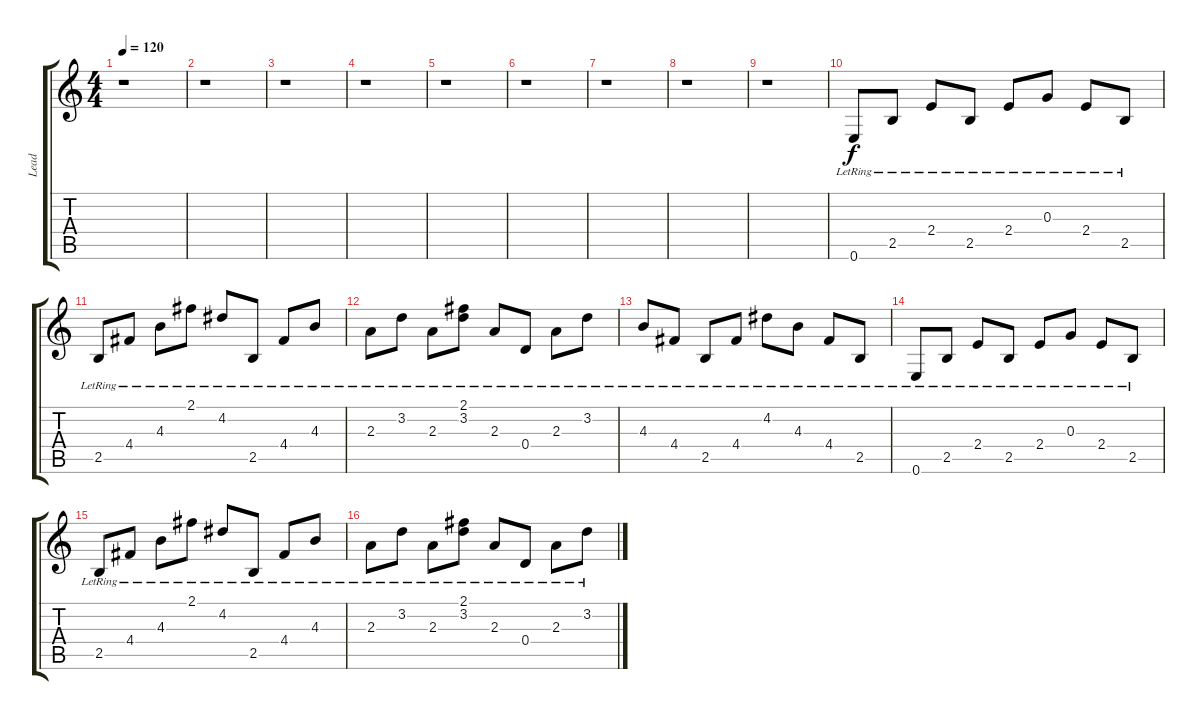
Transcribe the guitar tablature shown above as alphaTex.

\track ("Lead" "Lead") {instrument acousticguitarsteel}
\staff {score tabs}
\tuning (E4 B3 G3 D3 A2 E2) {hide}
\ts (4 4)
\tempo 120
\clef g2
\ks c
r.1{dy f} |
r.1 |
r.1 |
r.1 |
r.1 |
r.1 |
r.1 |
r.1 |
r.1 |
0.6{lr}.8 2.5{lr}.8 2.4{lr}.8 2.5{lr}.8 2.4{lr}.8 0.3{lr}.8 2.4{lr}.8 2.5{lr}.8 |
2.5{lr}.8 4.4{lr}.8 4.3{lr}.8 2.1{lr}.8 4.2{lr}.8 2.5{lr}.8 4.4{lr}.8 4.3{lr}.8 |
2.3{lr}.8 3.2{lr}.8 2.3{lr}.8 (2.1{lr} 3.2{lr}).8 2.3{lr}.8 0.4{lr}.8 2.3{lr}.8 3.2{lr}.8 |
4.3{lr}.8 4.4{lr}.8 2.5{lr}.8 4.4{lr}.8 4.2{lr}.8 4.3{lr}.8 4.4{lr}.8 2.5{lr}.8 |
0.6{lr}.8 2.5{lr}.8 2.4{lr}.8 2.5{lr}.8 2.4{lr}.8 0.3{lr}.8 2.4{lr}.8 2.5{lr}.8 |
2.5{lr}.8 4.4{lr}.8 4.3{lr}.8 2.1{lr}.8 4.2{lr}.8 2.5{lr}.8 4.4{lr}.8 4.3{lr}.8 |
2.3{lr}.8 3.2{lr}.8 2.3{lr}.8 (2.1{lr} 3.2{lr}).8 2.3{lr}.8 0.4{lr}.8 2.3{lr}.8 3.2{lr}.8
